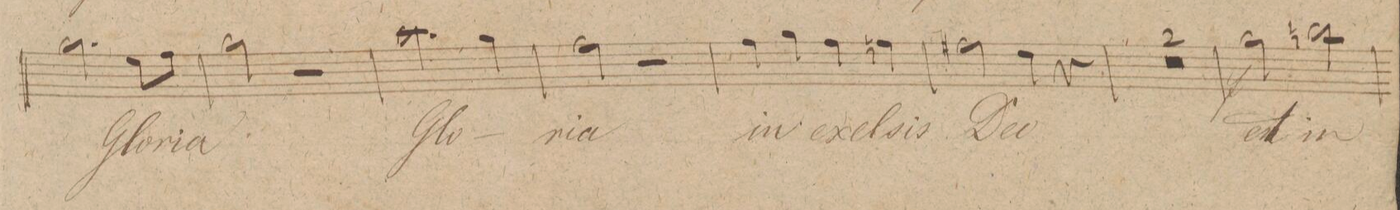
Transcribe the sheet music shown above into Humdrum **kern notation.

**kern	**text	**dynam
*I"Alto.	*	*
*clefC3	*	*
*k[f#c#g#]	*	*
*met(c|)	*	*
*M2/2	*	*
2.a\	Glo-	.
8f#\L	.	.
8g#\J	.	.
=16	=16	=16
2a\	-ria	.
2r	.	.
=17	=17	=17
2.b\	Glo-	.
4a\	.	.
=18	=18	=18
2g#\	-ria	.
2r	.	.
=19	=19	=19
4g#\	in	.
4a\	ex-	.
4g#\	-el-	.
4gn\	-sis	.
=20	=20	=20
2g#X\	De-	.
4e\	-o	.
4r	.	.
=21	=21	=21
0r	.	.
=22	=22	=22
=23	=23	=23
2a\	et	f
2ccn\	in	.
=24	=24	=24
*-	*-	*-
